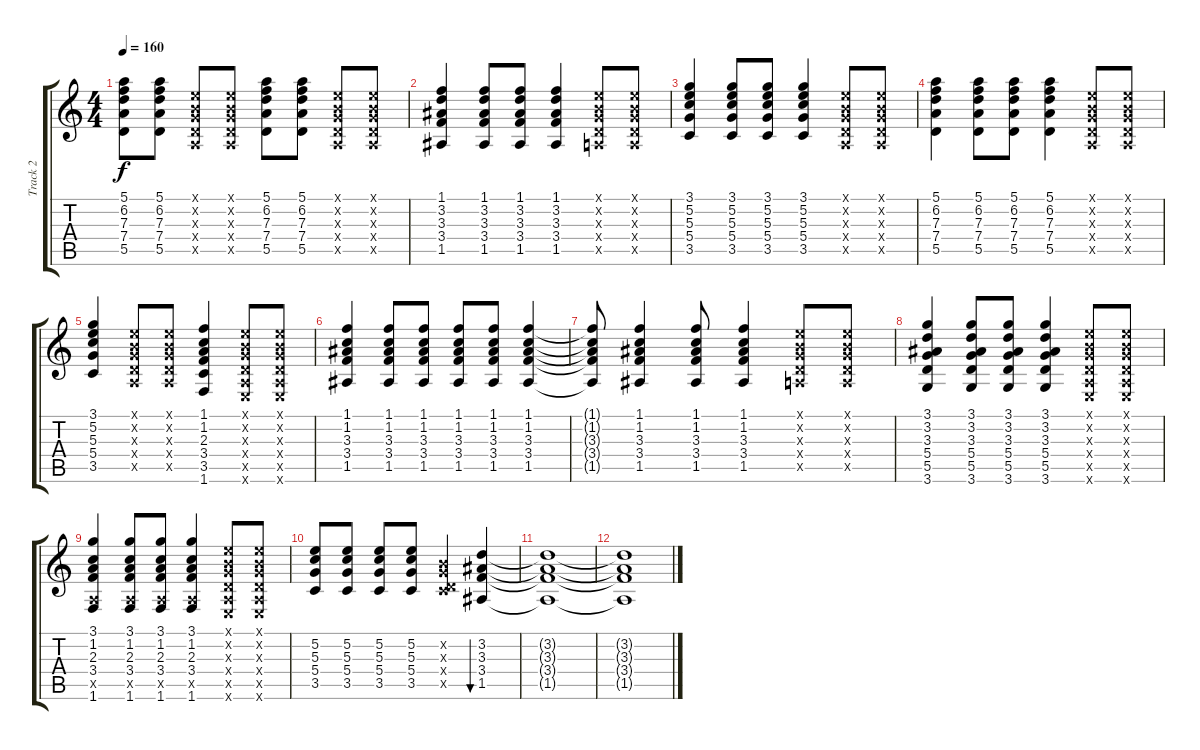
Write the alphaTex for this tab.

\track ("Track 2" "Track 2") {instrument acousticguitarsteel}
\staff {score tabs}
\tuning (E4 B3 G3 D3 A2 E2) {hide}
\ts (4 4)
\tempo 160
\clef g2
\ks c
(5.1 6.2 7.3 7.4 5.5).8{dy f} (5.1 6.2 7.3 7.4 5.5).8 (0.1{x} 0.2{x} 0.3{x} 0.4{x} 0.5{x}).8 (0.1{x} 0.2{x} 0.3{x} 0.4{x} 0.5{x}).8 (5.1 6.2 7.3 7.4 5.5).8 (5.1 6.2 7.3 7.4 5.5).8 (0.1{x} 0.2{x} 0.3{x} 0.4{x} 0.5{x}).8 (0.1{x} 0.2{x} 0.3{x} 0.4{x} 0.5{x}).8 |
(1.1 3.2 3.3 3.4 1.5).4 (1.1 3.2 3.3 3.4 1.5).8 (1.1 3.2 3.3 3.4 1.5).8 (1.1 3.2 3.3 3.4 1.5).4 (0.1{x} 0.2{x} 0.3{x} 0.4{x} 0.5{x}).8 (0.1{x} 0.2{x} 0.3{x} 0.4{x} 0.5{x}).8 |
(3.1 5.2 5.3 5.4 3.5).4 (3.1 5.2 5.3 5.4 3.5).8 (3.1 5.2 5.3 5.4 3.5).8 (3.1 5.2 5.3 5.4 3.5).4 (0.1{x} 0.2{x} 0.3{x} 0.4{x} 0.5{x}).8 (0.1{x} 0.2{x} 0.3{x} 0.4{x} 0.5{x}).8 |
(5.1 6.2 7.3 7.4 5.5).4 (5.1 6.2 7.3 7.4 5.5).8 (5.1 6.2 7.3 7.4 5.5).8 (5.1 6.2 7.3 7.4 5.5).4 (0.1{x} 0.2{x} 0.3{x} 0.4{x} 0.5{x}).8 (0.1{x} 0.2{x} 0.3{x} 0.4{x} 0.5{x}).8 |
(3.1 5.2 5.3 5.4 3.5).4 (0.1{x} 0.2{x} 0.3{x} 0.4{x} 0.5{x}).8 (0.1{x} 0.2{x} 0.3{x} 0.4{x} 0.5{x}).8 (1.1 1.2 2.3 3.4 3.5 1.6).4 (0.1{x} 0.2{x} 0.3{x} 0.4{x} 0.5{x} 0.6{x}).8 (0.1{x} 0.2{x} 0.3{x} 0.4{x} 0.5{x} 0.6{x}).8 |
(1.1 1.2 3.3 3.4 1.5).4 (1.1 1.2 3.3 3.4 1.5).8 (1.1 1.2 3.3 3.4 1.5).8 (1.1 1.2 3.3 3.4 1.5).8 (1.1 1.2 3.3 3.4 1.5).8 (1.1 1.2 3.3 3.4 1.5).4 |
(1.1{t} 1.2{t} 3.3{t} 3.4{t} 1.5{t}).8 (1.1 1.2 3.3 3.4 1.5).4 (1.1 1.2 3.3 3.4 1.5).8 (1.1 1.2 3.3 3.4 1.5).4 (0.1{x} 0.2{x} 0.3{x} 0.4{x} 0.5{x}).8 (0.1{x} 0.2{x} 0.3{x} 0.4{x} 0.5{x}).8 |
(3.1 3.2 3.3 5.4 5.5 3.6).4 (3.1 3.2 3.3 5.4 5.5 3.6).8 (3.1 3.2 3.3 5.4 5.5 3.6).8 (3.1 3.2 3.3 5.4 5.5 3.6).4 (0.1{x} 0.2{x} 0.3{x} 0.4{x} 0.5{x} 0.6{x}).8 (0.1{x} 0.2{x} 0.3{x} 0.4{x} 0.5{x} 0.6{x}).8 |
(3.1 1.2 2.3 3.4 0.5{x} 1.6).4 (3.1 1.2 2.3 3.4 0.5{x} 1.6).8 (3.1 1.2 2.3 3.4 0.5{x} 1.6).8 (3.1 1.2 2.3 3.4 0.5{x} 1.6).4 (0.1{x} 0.2{x} 0.3{x} 0.4{x} 0.5{x} 0.6{x}).8 (0.1{x} 0.2{x} 0.3{x} 0.4{x} 0.5{x} 0.6{x}).8 |
(5.2 5.3 5.4 3.5).8 (5.2 5.3 5.4 3.5).8 (5.2 5.3 5.4 3.5).8 (5.2 5.3 5.4 3.5).8 (0.2{x} 0.3{x} 0.4{x} 3.5{x}).4 (3.2 3.3 3.4 1.5).4{bu 480} |
(3.2{t} 3.3{t} 3.4{t} 1.5{t}).1 |
(3.2{t} 3.3{t} 3.4{t} 1.5{t}).1
